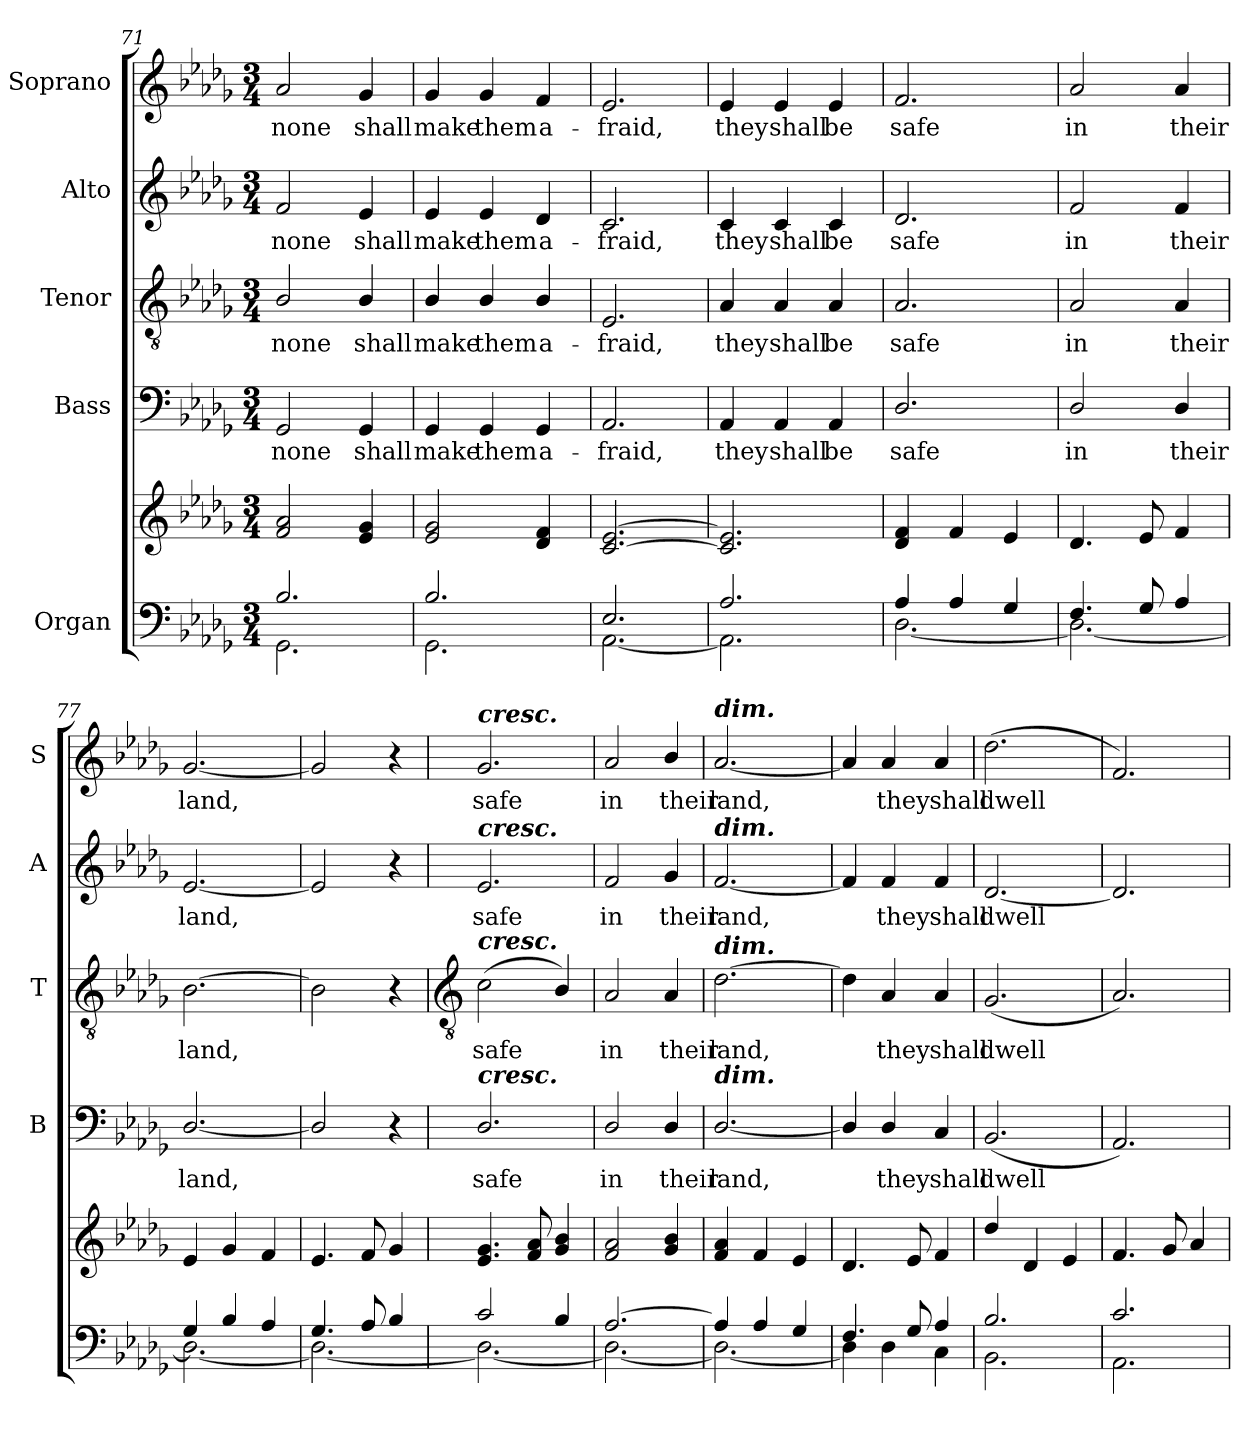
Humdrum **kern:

**kern	**kern	**kern	**text	**kern	**text	**kern	**text	**kern	**text
*part5	*part5	*part4	*part4	*part3	*part3	*part2	*part2	*part1	*part1
*staff6	*staff5	*staff4	*staff4	*staff3	*staff3	*staff2	*staff2	*staff1	*staff1
*I"Organ	*	*I"Bass	*	*I"Tenor	*	*I"Alto	*	*I"Soprano	*
*	*	*I'B	*	*I'T	*	*I'A	*	*I'S	*
*clefF4	*clefG2	*clefF4	*	*clefGv2	*	*clefG2	*	*clefG2	*
*k[b-e-a-d-g-]	*k[b-e-a-d-g-]	*k[b-e-a-d-g-]	*	*k[b-e-a-d-g-]	*	*k[b-e-a-d-g-]	*	*k[b-e-a-d-g-]	*
*D-:	*D-:	*D-:	*	*D-:	*	*D-:	*	*D-:	*
*M3/4	*M3/4	*M3/4	*	*M3/4	*	*M3/4	*	*M3/4	*
=71	=71	=71	=71	=71	=71	=71	=71	=71	=71
*^	*^	*	*	*	*	*	*	*	*
!	!	!	!	!	!LO:LY:b	!	!LO:LY:b	!	!LO:LY:b	!	!LO:LY:b
2.B-/	2.GG-\	2f/ 2a-/	2.ryy	2GG-/	none	2B-/	none	2f	none	2a-	none
!	!	!	!	!	!LO:LY:b	!	!LO:LY:b	!	!LO:LY:b	!	!LO:LY:b
.	.	4e-/ 4g-/	.	4GG-/	shall	4B-/	shall	4e-	shall	4g-	shall
=72	=72	=72	=72	=72	=72	=72	=72	=72	=72	=72	=72
!	!	!	!	!	!LO:LY:b	!	!LO:LY:b	!	!LO:LY:b	!	!LO:LY:b
2.B-/	2.GG-\	2e-/ 2g-/	2.ryy	4GG-/	make	4B-/	make	4e-	make	4g-	make
!	!	!	!	!	!LO:LY:b	!	!LO:LY:b	!	!LO:LY:b	!	!LO:LY:b
.	.	.	.	4GG-/	them	4B-/	them	4e-	them	4g-	them
!	!	!	!	!	!LO:LY:b	!	!LO:LY:b	!	!LO:LY:b	!	!LO:LY:b
.	.	4d-/ 4f/	.	4GG-/	a-	4B-/	a-	4d-	a-	4f	a-
=73	=73	=73	=73	=73	=73	=73	=73	=73	=73	=73	=73
!	!	!	!	!	!LO:LY:b	!	!LO:LY:b	!	!LO:LY:b	!	!LO:LY:b
2.E-/	[2.AA-\	[2.c/ [2.e-/	2.ryy	2.AA-	-fraid,	2.E-	-fraid,	2.c	-fraid,	2.e-	-fraid,
=74	=74	=74	=74	=74	=74	=74	=74	=74	=74	=74	=74
!	!	!	!LO:N:vis=1	!	!LO:LY:b	!	!LO:LY:b	!	!LO:LY:b	!	!LO:LY:b
2.A-/	2.AA-\]	2.c/] 2.e-/]	2.ryy	4AA-	they	4A-	they	4c	they	4e-	they
!	!	!	!	!	!LO:LY:b	!	!LO:LY:b	!	!LO:LY:b	!	!LO:LY:b
.	.	.	.	4AA-	shall	4A-	shall	4c	shall	4e-	shall
!	!	!	!	!	!LO:LY:b	!	!LO:LY:b	!	!LO:LY:b	!	!LO:LY:b
.	.	.	.	4AA-	be	4A-	be	4c	be	4e-	be
=75	=75	=75	=75	=75	=75	=75	=75	=75	=75	=75	=75
!	!	!	!LO:N:vis=1	!	!LO:LY:b	!	!LO:LY:b	!	!LO:LY:b	!	!LO:LY:b
4A-/	[2.D-\	4d-/ 4f/	2.ryy	2.D-/	safe	2.A-	safe	2.d-	safe	2.f	safe
4A-/	.	4f/	.	.	.	.	.	.	.	.	.
4G-/	.	4e-/	.	.	.	.	.	.	.	.	.
=76	=76	=76	=76	=76	=76	=76	=76	=76	=76	=76	=76
!	!	!	!LO:N:vis=1	!	!LO:LY:b	!	!LO:LY:b	!	!LO:LY:b	!	!LO:LY:b
4.F/	2.D-\_	4.d-/	2.ryy	2D-/	in	2A-	in	2f	in	2a-	in
8G-/	.	8e-/	.	.	.	.	.	.	.	.	.
!	!	!	!	!	!LO:LY:b	!	!LO:LY:b	!	!LO:LY:b	!	!LO:LY:b
4A-/	.	4f/	.	4D-/	their	4A-	their	4f	their	4a-	their
=77	=77	=77	=77	=77	=77	=77	=77	=77	=77	=77	=77
!	!	!	!LO:N:vis=1	!	!LO:LY:b	!	!LO:LY:b	!	!LO:LY:b	!	!LO:LY:b
4G-/	2.D-\_	4e-/	2.ryy	[2.D-/	land,	[2.B-	land,	[2.e-	land,	[2.g-	land,
4B-/	.	4g-/	.	.	.	.	.	.	.	.	.
4A-/	.	4f/	.	.	.	.	.	.	.	.	.
=78	=78	=78	=78	=78	=78	=78	=78	=78	=78	=78	=78
!	!	!	!LO:N:vis=1	!	!	!	!	!	!	!	!
4.G-/	2.D-\_	4.e-/	2.ryy	2D-/]	.	2B-]	.	2e-]	.	2g-]	.
8A-/	.	8f/	.	.	.	.	.	.	.	.	.
4B-/	.	4g-/	.	4r	.	4r	.	4r	.	4r	.
!!LO:LB:g=z
=79	=79	=79	=79	=79	=79	=79	=79	=79	=79	=79	=79
*	*	*	*	*	*	*clefGv2	*	*	*	*	*
!	!	!	!	!	!	!	!	!	!	!LO:TX:a:Bi:t=cresc.	!
!	!	!	!	!	!	!	!	!LO:TX:a:Bi:t=cresc.	!	!	!
!	!	!	!	!	!	!LO:TX:a:Bi:t=cresc.	!	!	!	!	!
!	!	!	!	!LO:TX:a:Bi:t=cresc.	!	!	!	!	!	!	!
!	!	!	!LO:N:vis=1	!	!LO:LY:b	!	!LO:LY:b	!	!LO:LY:b	!	!LO:LY:b
2c/	2.D-\_	4.e-/ 4.g-/	2.ryy	2.D-/	safe	(<2c	safe	2.e-	safe	2.g-	safe
.	.	8f/ 8a-/	.	.	.	.	.	.	.	.	.
4B-/	.	4g-/ 4b-/	.	.	.	4B-/)	.	.	.	.	.
=80	=80	=80	=80	=80	=80	=80	=80	=80	=80	=80	=80
!	!	!	!LO:N:vis=1	!	!LO:LY:b	!	!LO:LY:b	!	!LO:LY:b	!	!LO:LY:b
[2.A-/	2.D-\_	2f/ 2a-/	2.ryy	2D-/	in	2A-	in	2f	in	2a-	in
!	!	!	!	!	!LO:LY:b	!	!LO:LY:b	!	!LO:LY:b	!	!LO:LY:b
.	.	4g-/ 4b-/	.	4D-/	their	4A-/	their	4g-/	their	4b-/	their
=81	=81	=81	=81	=81	=81	=81	=81	=81	=81	=81	=81
!	!	!	!	!	!	!	!	!	!	!LO:TX:a:Bi:t=dim.	!
!	!	!	!	!	!	!	!	!LO:TX:a:Bi:t=dim.	!	!	!
!	!	!	!	!	!	!LO:TX:a:Bi:t=dim.	!	!	!	!	!
!	!	!	!	!LO:TX:a:Bi:t=dim.	!	!	!	!	!	!	!
!	!	!	!LO:N:vis=1	!	!LO:LY:b	!	!LO:LY:b	!	!LO:LY:b	!	!LO:LY:b
4A-/]	2.D-\_	4f/ 4a-/	2.ryy	[2.D-/	land,	[2.d-	land,	[2.f	land,	[2.a-	land,
4A-/	.	4f/	.	.	.	.	.	.	.	.	.
4G-/	.	4e-/	.	.	.	.	.	.	.	.	.
=82	=82	=82	=82	=82	=82	=82	=82	=82	=82	=82	=82
!	!	!	!LO:N:vis=1	!	!	!	!	!	!	!	!
4.F/	4D-\]	4.d-/	2.ryy	4D-/]	.	4d-]	.	4f]	.	4a-]	.
!	!	!	!	!	!LO:LY:b	!	!LO:LY:b	!	!LO:LY:b	!	!LO:LY:b
.	4D-\	.	.	4D-/	they	4A-	they	4f	they	4a-	they
8G-/	.	8e-/	.	.	.	.	.	.	.	.	.
!	!	!	!	!	!LO:LY:b	!	!LO:LY:b	!	!LO:LY:b	!	!LO:LY:b
4A-/	4C\	4f/	.	4C	shall	4A-	shall	4f	shall	4a-	shall
=83	=83	=83	=83	=83	=83	=83	=83	=83	=83	=83	=83
!	!	!	!	!	!LO:LY:b	!	!LO:LY:b	!	!LO:LY:b	!	!LO:LY:b
2.B-/	2.BB-\	4dd-/	2.ryy	(<2.BB-	dwell	(<2.G-	dwell	[2.d-	dwell	(<2.dd-	dwell
.	.	4d-/	.	.	.	.	.	.	.	.	.
.	.	4e-/	.	.	.	.	.	.	.	.	.
=84	=84	=84	=84	=84	=84	=84	=84	=84	=84	=84	=84
2.c/	2.AA-\	4.f/	2.ryy	2.AA-)	.	2.A-)	.	2.d-]	.	2.f)	.
.	.	8g-/	.	.	.	.	.	.	.	.	.
.	.	4a-/	.	.	.	.	.	.	.	.	.
*v	*v	*	*	*	*	*	*	*	*	*	*
*	*v	*v	*	*	*	*	*	*	*	*
=	=	=	=	=	=	=	=	=	=
*-	*-	*-	*-	*-	*-	*-	*-	*-	*-
